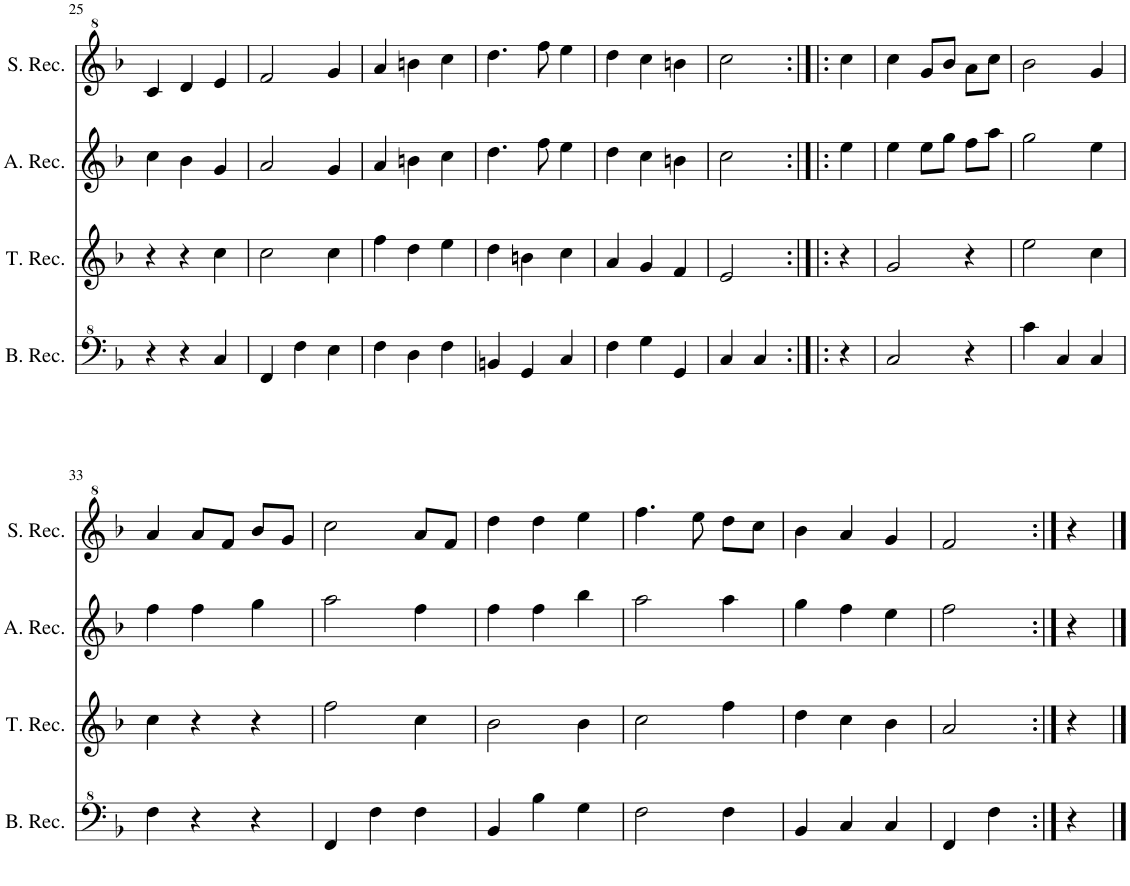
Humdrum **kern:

**kern	**kern	**kern	**kern
*part4	*part3	*part2	*part1
*staff4	*staff3	*staff2	*staff1
*I"Bass Recorder	*I"Tenor Recorder	*I"Alto Recorder	*I"Soprano Recorder
*I'B. Rec.	*I'T. Rec.	*I'A. Rec.	*I'S. Rec.
!!LO:PB:g=z
*clefF^4	*clefG2	*clefG2	*clefG^2
*k[b-]	*k[b-]	*k[b-]	*k[b-]
*M3/4	*M3/4	*M3/4	*M3/4
=25	=25	=25	=25
4r	4r	4cc\	4cc/
4r	4r	4b-\	4dd/
4c/	4cc\	4g/	4ee/
=26	=26	=26	=26
4F/	2cc\	2a/	2ff/
4f\	.	.	.
4e\	4cc\	4g/	4gg/
=27	=27	=27	=27
4f\	4ff\	4a/	4aa/
4d\	4dd\	4bn\	4bbn\
4f\	4ee\	4cc\	4ccc\
=28	=28	=28	=28
4Bn/	4dd\	4.dd\	4.ddd\
4G/	4bn\	.	.
.	.	8ff\	8fff\
4c/	4cc\	4ee\	4eee\
=29	=29	=29	=29
4f\	4a/	4dd\	4ddd\
4g\	4g/	4cc\	4ccc\
4G/	4f/	4bn\	4bbn\
=30	=30	=30	=30
4c/	2e/	2cc\	2ccc\
4c/	.	.	.
4r	4r	4ee\	4ccc\
=31	=31	=31	=31
2c/	2g/	4ee\	4ccc\
.	.	8ee\L	8gg/L
.	.	8gg\J	8bb-/J
4r	4r	8ff\L	8aa\L
.	.	8aa\J	8ccc\J
=32	=32	=32	=32
4cc\	2ee\	2gg\	2bb-\
4c/	.	.	.
4c/	4cc\	4ee\	4gg/
!!LO:LB:g=z
=33	=33	=33	=33
4f\	4cc\	4ff\	4aa/
4r	4r	4ff\	8aa/L
.	.	.	8ff/J
4r	4r	4gg\	8bb-/L
.	.	.	8gg/J
=34	=34	=34	=34
4F/	2ff\	2aa\	2ccc\
4f\	.	.	.
4f\	4cc\	4ff\	8aa/L
.	.	.	8ff/J
=35	=35	=35	=35
4B-/	2b-\	4ff\	4ddd\
4b-\	.	4ff\	4ddd\
4g\	4b-\	4bb-\	4eee\
=36	=36	=36	=36
2f\	2cc\	2aa\	4.fff\
.	.	.	8eee\
4f\	4ff\	4aa\	8ddd\L
.	.	.	8ccc\J
=37	=37	=37	=37
4B-/	4dd\	4gg\	4bb-\
4c/	4cc\	4ff\	4aa/
4c/	4b-\	4ee\	4gg/
=38	=38	=38	=38
4F/	2a/	2ff\	2ff/
4f\	.	.	.
4r	4r	4r	4r
==	==	==	==
*-	*-	*-	*-
